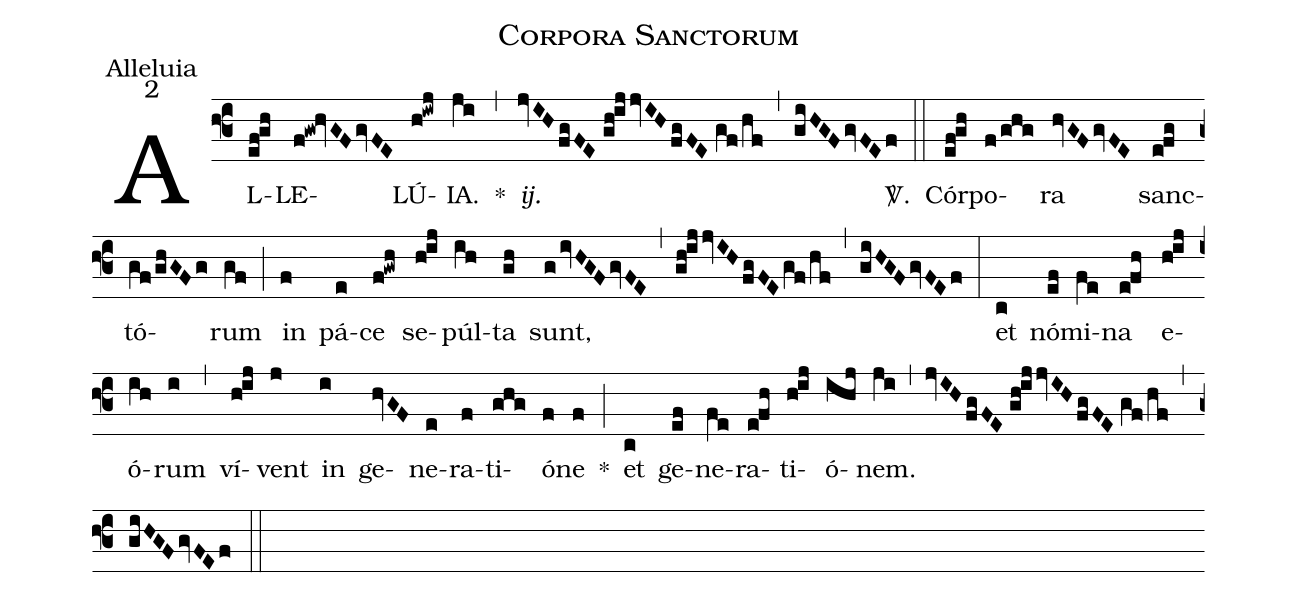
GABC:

name:Corpora Sanctorum;
office-part:Alleluia;
mode:2;
%%
(f3) AL(ef!gh)LE(f!gw!hvGF/gvFE)LÚ(h!iwj)IA.(ji) *(,) <i>ij.</i>(jvIH/fgFE//gh!ijjvIH/fgFE//gf/hf) (,) (giHGF/gvFEf) <sp>V/</sp>.(::) Cór(ef!gh)po(f/ghg)ra(hvGFgvFE) sanc(e!fg)tó(gf/ghGFg)rum(gf) (;) in(f) pá(e)ce(f!gwh) se(h!ij)púl(ih)ta(gh) sunt,(givHGFgvFE) (,) (gh!ijjvIHfgFEgf/hf) (,) (giHGFgvFEf) (:) et(c) nó(ef)mi(fe)na(e!fh) e(h!ij)ó(ih)rum(i) (,) ví(h!ij)vent(j) in(i) ge(hvGF)ne(e)ra(f)ti(ghg)ó(f)ne(f) *(;) et(c) ge(ef)ne(fe)ra(e!fh)ti(h!ij)ó(ihj)nem.(ji) (,) (jvIH/fgFE//gh!ijjvIH/fgFE//gf/hf) (,) (giHGF/gvFEf) (::)
